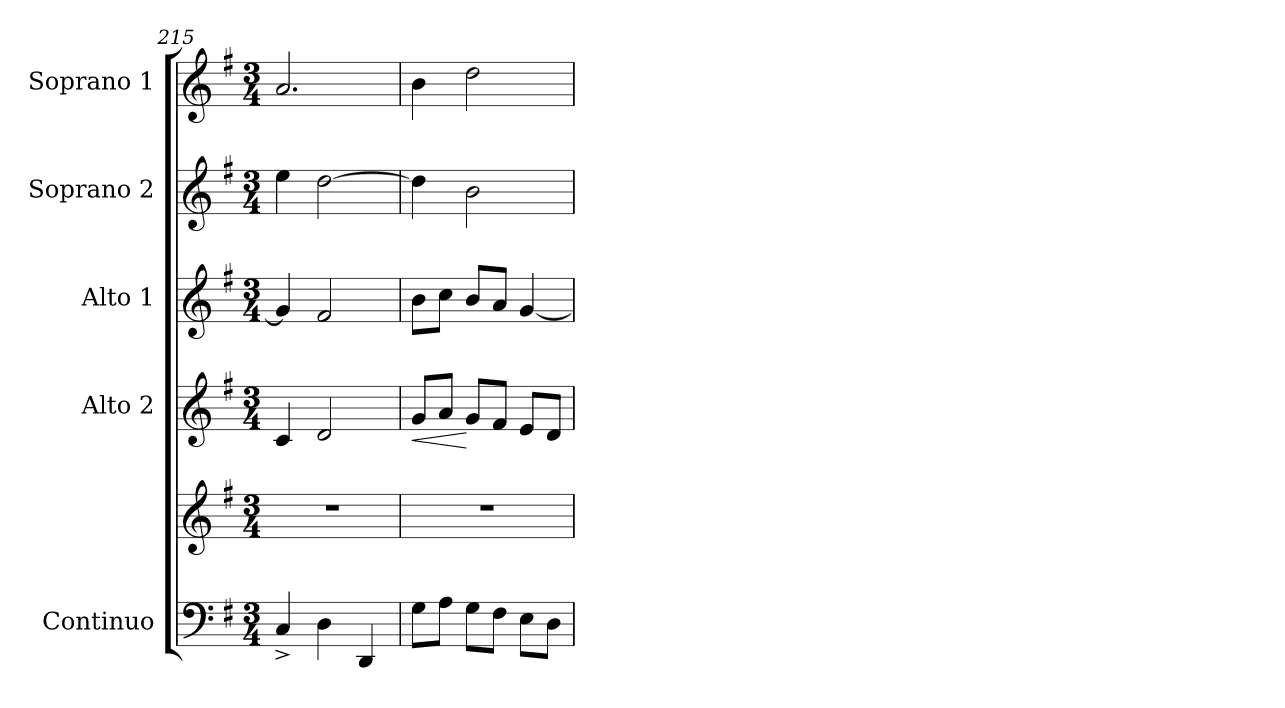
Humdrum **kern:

**kern	**kern	**kern	**dynam	**kern	**kern	**kern
*part5	*part5	*part4	*part4	*part3	*part2	*part1
*staff6	*staff5	*staff4	*staff4	*staff3	*staff2	*staff1
*I"Continuo	*	*I"Alto 2	*	*I"Alto 1	*I"Soprano 2	*I"Soprano 1
*	*	*I'A. 2	*	*I'A. 1	*I'S. 2	*I'S. 1
*clefF4	*clefG2	*clefG2	*	*clefG2	*clefG2	*clefG2
*k[f#]	*k[f#]	*k[f#]	*	*k[f#]	*k[f#]	*k[f#]
*G:	*G:	*G:	*	*G:	*G:	*G:
*M3/4	*M3/4	*M3/4	*	*M3/4	*M3/4	*M3/4
=215	=215	=215	=215	=215	=215	=215
!	!LO:N:vis=1	!	!	!	!	!
4C<^</	2.r	4c/	.	4g/]	4ee\	2.a/
4D\	.	2d/	.	2f#/	[>2dd\	.
4DD/	.	.	.	.	.	.
=216	=216	=216	=216	=216	=216	=216
!	!	!	!LO:HP:b	!	!	!
8G\L	2.r	8g/L	<	8b\L	4dd\]	4b\
8A\J	.	8a/J	.	8cc\J	.	.
8G\L	.	8g/L	[	8b/L	2b\	2dd\
8F#\J	.	8f#/J	.	8a/J	.	.
8E\L	.	8e/L	.	[<4g/	.	.
8D\J	.	8d/J	.	.	.	.
=	=	=	=	=	=	=
*-	*-	*-	*-	*-	*-	*-
